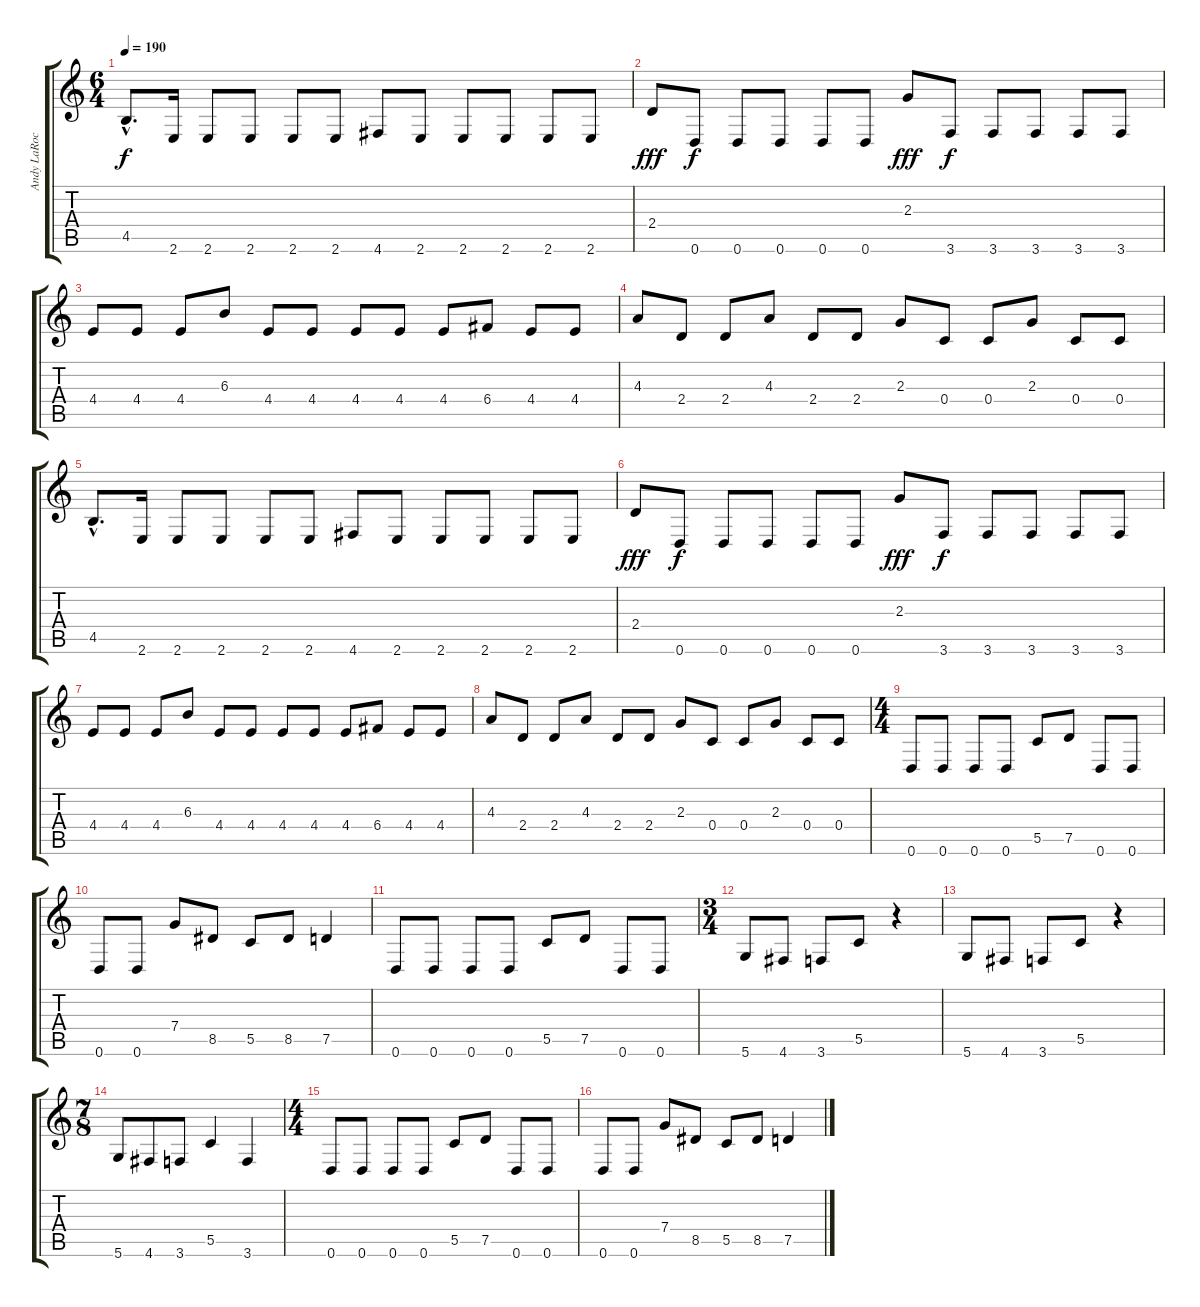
\track ("Andy LaRocque" "Andy LaRoc") {instrument distortionguitar}
\staff {score tabs}
\tuning (D4 A3 F3 C3 G2 D2) {hide}
\ts (6 4)
\tempo 190
\clef g2
\ks c
4.5{hac}.8{d dy f instrument distortionguitar} 2.6.16 2.6.8 2.6.8 2.6.8 2.6.8 4.6.8 2.6.8 2.6.8 2.6.8 2.6.8 2.6.8 |
2.4.8{dy fff} 0.6.8{dy f} 0.6.8 0.6.8 0.6.8 0.6.8 2.3.8{dy fff} 3.6.8{dy f} 3.6.8 3.6.8 3.6.8 3.6.8 |
4.4.8{balance 8} 4.4.8 4.4.8 6.3.8 4.4.8 4.4.8 4.4.8 4.4.8 4.4.8 6.4.8 4.4.8 4.4.8 |
4.3.8 2.4.8 2.4.8 4.3.8 2.4.8 2.4.8 2.3.8 0.4.8 0.4.8 2.3.8 0.4.8 0.4.8 |
4.5{hac}.8{d balance 0} 2.6.16 2.6.8 2.6.8 2.6.8 2.6.8 4.6.8 2.6.8 2.6.8 2.6.8 2.6.8 2.6.8 |
2.4.8{dy fff} 0.6.8{dy f} 0.6.8 0.6.8 0.6.8 0.6.8 2.3.8{dy fff} 3.6.8{dy f} 3.6.8 3.6.8 3.6.8 3.6.8 |
4.4.8{balance 8} 4.4.8 4.4.8 6.3.8 4.4.8 4.4.8 4.4.8 4.4.8 4.4.8 6.4.8 4.4.8 4.4.8 |
4.3.8 2.4.8 2.4.8 4.3.8 2.4.8 2.4.8 2.3.8 0.4.8 0.4.8 2.3.8 0.4.8 0.4.8 |
\ts (4 4)
0.6.8{balance 0} 0.6.8 0.6.8 0.6.8 5.5.8 7.5.8 0.6.8 0.6.8 |
0.6.8 0.6.8 7.4.8 8.5.8 5.5.8 8.5.8 7.5.4 |
0.6.8 0.6.8 0.6.8 0.6.8 5.5.8 7.5.8 0.6.8 0.6.8 |
\ts (3 4)
5.6.8 4.6.8 3.6.8 5.5.8 r.4 |
5.6.8 4.6.8 3.6.8 5.5.8 r.4 |
\ts (7 8)
5.6.8 4.6.8 3.6.8 5.5.4 3.6.4 |
\ts (4 4)
0.6.8 0.6.8 0.6.8 0.6.8 5.5.8 7.5.8 0.6.8 0.6.8 |
0.6.8 0.6.8 7.4.8 8.5.8 5.5.8 8.5.8 7.5.4
